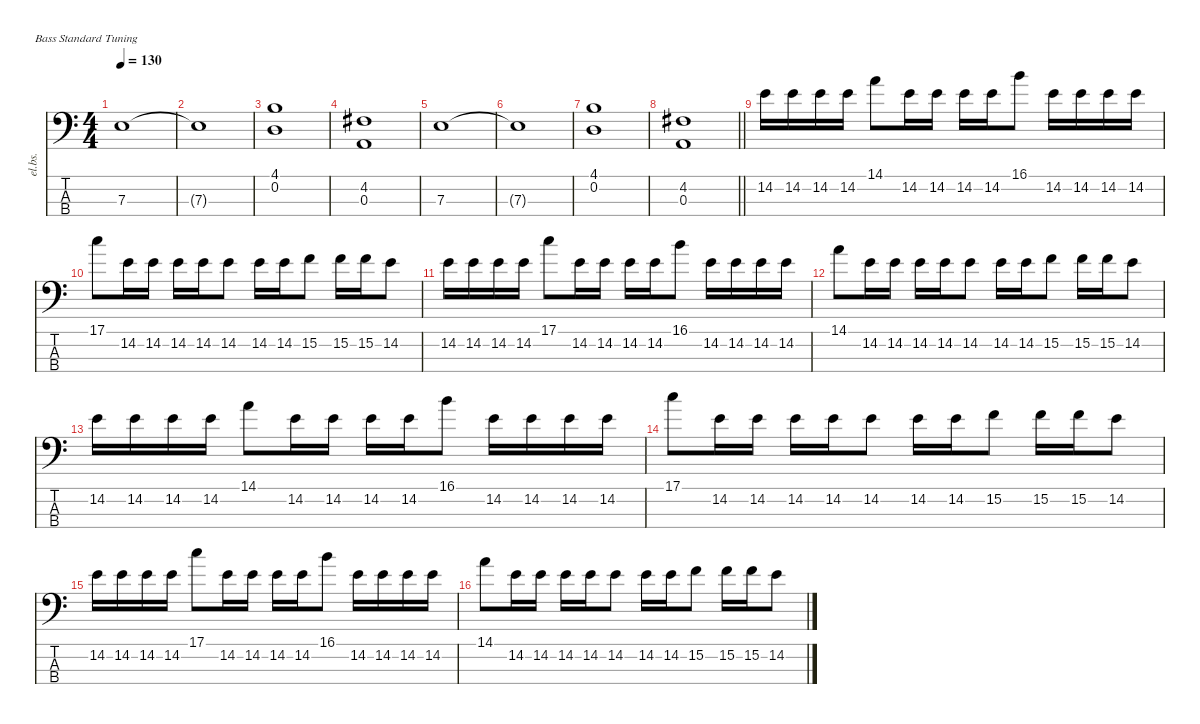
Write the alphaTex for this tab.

\defaultSystemsLayout 4
\hideDynamics
\bracketExtendMode nobrackets
\otherSystemsTrackNameOrientation horizontal
\track ("Lead Cliff I" "el.bs.") {instrument electricbassfinger}
\staff {score tabs}
\tuning (G2 D2 A1 E1)
\ts (4 4)
\tempo 130
\clef f4
\ks c
7.3.1{dy f beam Down} |
7.3{t}.1{beam Down} |
(4.1 0.2).1{beam Down} |
(4.2{acc #} 0.3).1{beam Up} |
7.3.1{beam Down} |
7.3{t}.1{beam Down} |
(4.1 0.2).1{beam Down} |
\barLineRight lightlight
(4.2{acc #} 0.3).1{beam Up} |
14.2.16{instrument overdrivenguitar beam Down} 14.2.16{beam Down} 14.2.16{beam Down} 14.2.16{beam Down} 14.1.8{beam Down} 14.2.16{beam Down} 14.2.16{beam Down} 14.2.16{beam Down} 14.2.16{beam Down} 16.1.8{beam Down} 14.2.16{beam Down} 14.2.16{beam Down} 14.2.16{beam Down} 14.2.16{beam Down} |
17.1.8{beam Down} 14.2.16{beam Down} 14.2.16{beam Down} 14.2.16{beam Down} 14.2.16{beam Down} 14.2.8{beam Down} 14.2.16{beam Down} 14.2.16{beam Down} 15.2.8{beam Down} 15.2.16{beam Down} 15.2.16{beam Down} 14.2.8{beam Down} |
14.2.16{beam Down} 14.2.16{beam Down} 14.2.16{beam Down} 14.2.16{beam Down} 17.1.8{beam Down} 14.2.16{beam Down} 14.2.16{beam Down} 14.2.16{beam Down} 14.2.16{beam Down} 16.1.8{beam Down} 14.2.16{beam Down} 14.2.16{beam Down} 14.2.16{beam Down} 14.2.16{beam Down} |
14.1.8{beam Down} 14.2.16{beam Down} 14.2.16{beam Down} 14.2.16{beam Down} 14.2.16{beam Down} 14.2.8{beam Down} 14.2.16{beam Down} 14.2.16{beam Down} 15.2.8{beam Down} 15.2.16{beam Down} 15.2.16{beam Down} 14.2.8{beam Down} |
14.2.16{beam Down} 14.2.16{beam Down} 14.2.16{beam Down} 14.2.16{beam Down} 14.1.8{beam Down} 14.2.16{beam Down} 14.2.16{beam Down} 14.2.16{beam Down} 14.2.16{beam Down} 16.1.8{beam Down} 14.2.16{beam Down} 14.2.16{beam Down} 14.2.16{beam Down} 14.2.16{beam Down} |
17.1.8{beam Down} 14.2.16{beam Down} 14.2.16{beam Down} 14.2.16{beam Down} 14.2.16{beam Down} 14.2.8{beam Down} 14.2.16{beam Down} 14.2.16{beam Down} 15.2.8{beam Down} 15.2.16{beam Down} 15.2.16{beam Down} 14.2.8{beam Down} |
14.2.16{beam Down} 14.2.16{beam Down} 14.2.16{beam Down} 14.2.16{beam Down} 17.1.8{beam Down} 14.2.16{beam Down} 14.2.16{beam Down} 14.2.16{beam Down} 14.2.16{beam Down} 16.1.8{beam Down} 14.2.16{beam Down} 14.2.16{beam Down} 14.2.16{beam Down} 14.2.16{beam Down} |
14.1.8{beam Down} 14.2.16{beam Down} 14.2.16{beam Down} 14.2.16{beam Down} 14.2.16{beam Down} 14.2.8{beam Down} 14.2.16{beam Down} 14.2.16{beam Down} 15.2.8{beam Down} 15.2.16{beam Down} 15.2.16{beam Down} 14.2.8{beam Down}
